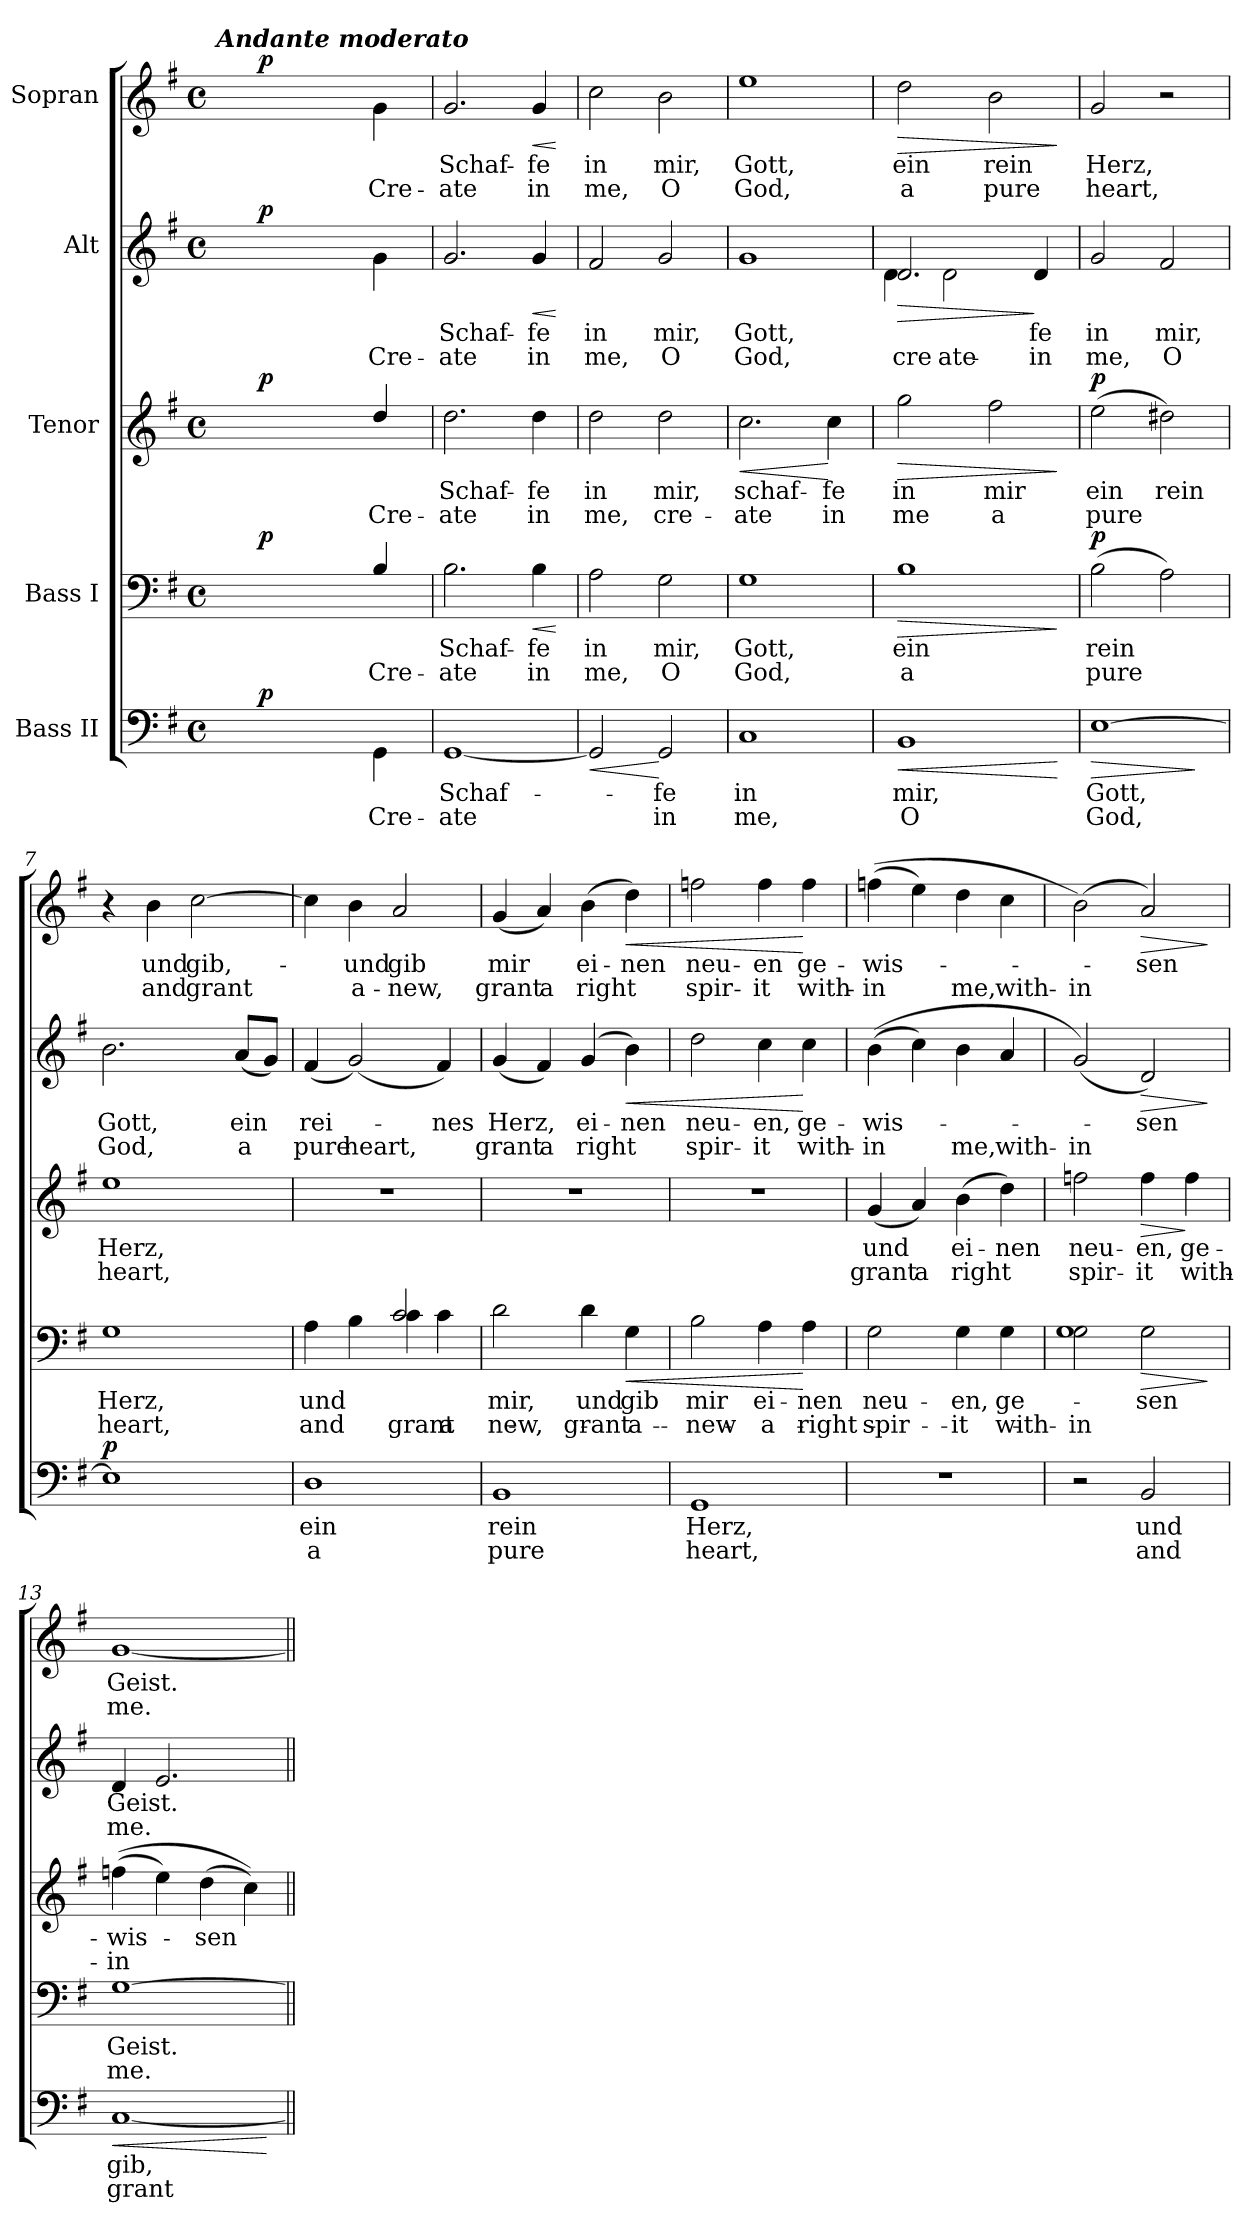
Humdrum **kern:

**kern	**text	**text	**dynam	**kern	**text	**text	**dynam	**kern	**text	**text	**dynam	**kern	**text	**text	**dynam	**kern	**text	**text	**dynam
*part5	*part5	*part5	*part5	*part4	*part4	*part4	*part4	*part3	*part3	*part3	*part3	*part2	*part2	*part2	*part2	*part1	*part1	*part1	*part1
*staff5	*staff5	*staff5	*staff5	*staff4	*staff4	*staff4	*staff4	*staff3	*staff3	*staff3	*staff3	*staff2	*staff2	*staff2	*staff2	*staff1	*staff1	*staff1	*staff1
*I"Bass II	*	*	*	*I"Bass I	*	*	*	*I"Tenor	*	*	*	*I"Alt	*	*	*	*I"Sopran	*	*	*
*clefF4	*	*	*	*clefF4	*	*	*	*clefG2	*	*	*	*clefG2	*	*	*	*clefG2	*	*	*
*k[f#]	*	*	*	*k[f#]	*	*	*	*k[f#]	*	*	*	*k[f#]	*	*	*	*k[f#]	*	*	*
*G:	*	*	*	*G:	*	*	*	*G:	*	*	*	*G:	*	*	*	*G:	*	*	*
*M4/4	*	*	*	*M4/4	*	*	*	*M4/4	*	*	*	*M4/4	*	*	*	*M4/4	*	*	*
*met(c)	*	*	*	*met(c)	*	*	*	*met(c)	*	*	*	*met(c)	*	*	*	*met(c)	*	*	*
=1	=1	=1	=1	=1	=1	=1	=1	=1	=1	=1	=1	=1	=1	=1	=1	=1	=1	=1	=1
*^	*	*	*	*^	*	*	*	*^	*	*	*	*^	*	*	*	*^	*	*	*
!	!	!	!	!	!	!	!	!	!	!	!	!	!	!	!	!	!	!	!	!LO:TX:a:Bi:t=Andante moderato	!	!	!	!
2ryy	8ryy	.	.	.	2ryy	8ryy	.	.	.	2ryy	8ryy	.	.	.	2ryy	8ryy	.	.	.	2ryy	8ryy	.	.	.
.	32ryy	.	.	.	.	32ryy	.	.	.	.	32ryy	.	.	.	.	32ryy	.	.	.	.	32ryy	.	.	.
!	!	!	!	!LO:DY:a	!	!	!	!	!LO:DY:a	!	!	!	!	!LO:DY:a	!	!	!	!	!LO:DY:a	!	!	!	!	!LO:DY:a
.	2ryy	.	.	p	.	2ryy	.	.	p	.	2ryy	.	.	p	.	2ryy	.	.	p	.	2ryy	.	.	p
4ryy	.	.	.	.	4ryy	.	.	.	.	4ryy	.	.	.	.	4ryy	.	.	.	.	4ryy	.	.	.	.
.	4ryy	.	.	.	.	4ryy	.	.	.	.	4ryy	.	.	.	.	4ryy	.	.	.	.	4ryy	.	.	.
4GG\	.	.	Cre-	.	4B/	.	.	Cre-	.	4dd/	.	.	Cre-	.	4g\	.	.	Cre-	.	4g\	.	.	Cre-	.
.	16.ryy	.	.	.	.	16.ryy	.	.	.	.	16.ryy	.	.	.	.	16.ryy	.	.	.	.	16.ryy	.	.	.
=2	=2	=2	=2	=2	=2	=2	=2	=2	=2	=2	=2	=2	=2	=2	=2	=2	=2	=2	=2	=2	=2	=2	=2	=2
!	!	!	!	!	!	!	!	!	!	!	!	!	!	!	!	!	!	!	!	!LO:TX:a:Bi:t=espressivo	!	!	!	!
!	!	!	!	!	!	!	!	!	!	!	!	!	!	!	!LO:TX:a:Bi:t=espressivo	!	!	!	!	!	!	!	!	!
!	!	!	!	!	!	!	!	!	!	!LO:TX:a:Bi:t=espressivo	!	!	!	!	!	!	!	!	!	!	!	!	!	!
!	!	!	!	!	!LO:TX:a:Bi:t=espressivo	!	!	!	!	!	!	!	!	!	!	!	!	!	!	!	!	!	!	!
!LO:TX:a:Bi:t=espressivo	!	!	!	!	!	!	!	!	!	!	!	!	!	!	!	!	!	!	!	!	!	!	!	!
*v	*v	*	*	*	*	*	*	*	*	*v	*v	*	*	*	*v	*v	*	*	*	*v	*v	*	*	*
*	*	*	*	*v	*v	*	*	*	*	*	*	*	*	*	*	*	*	*	*	*
[1GG	Schaf-	-ate	.	2.B\	Schaf-	-ate	.	2.dd\	Schaf-	-ate	.	2.g/	Schaf-	-ate	.	2.g/	Schaf-	-ate	.
!	!	!	!	!	!	!	!LO:HP:b	!	!	!	!	!	!	!	!LO:HP:b	!	!	!	!LO:HP:b
.	.	.	.	4B\	-fe	in	<	4dd\	-fe	in	.	4g/	-fe	in	<	4g/	-fe	in	<
.	.	.	.	.	.	.	[	.	.	.	.	.	.	.	[	.	.	.	[
=3	=3	=3	=3	=3	=3	=3	=3	=3	=3	=3	=3	=3	=3	=3	=3	=3	=3	=3	=3
!	!	!	!LO:HP:b	!	!	!	!	!	!	!	!	!	!	!	!	!	!	!	!
2GG/]	.	.	<	2A\	in	me,	.	2dd\	in	me,	.	2f#/	in	me,	.	2cc\	in	me,	.
2GG/	-fe	in	[	2G\	mir,	O	.	2dd\	mir,	cre-	.	2g/	mir,	O	.	2b\	mir,	O	.
=4	=4	=4	=4	=4	=4	=4	=4	=4	=4	=4	=4	=4	=4	=4	=4	=4	=4	=4	=4
!	!	!	!	!	!	!	!	!	!	!	!LO:HP:b	!	!	!	!	!	!	!	!
1C	in	me,	.	1G	Gott,	God,	.	2.cc\	schaf-	-ate	<	1g	Gott,	God,	.	1ee	Gott,	God,	.
.	.	.	.	.	.	.	.	4cc\	-fe	in	[	.	.	.	.	.	.	.	.
=5	=5	=5	=5	=5	=5	=5	=5	=5	=5	=5	=5	=5	=5	=5	=5	=5	=5	=5	=5
!	!	!	!LO:HP:b	!	!	!	!LO:HP:b	!	!	!	!LO:HP:b	!	!	!	!LO:HP:b	!	!	!	!LO:HP:b
*	*	*	*	*	*	*	*	*	*	*	*	*^	*	*	*	*	*	*	*
1BB	mir,	O	<	1B	ein	a	>	2gg\	in	me	>	2.d/	4d\	.	cre-	>	2dd\	ein	a	>
.	.	.	.	.	.	.	.	.	.	.	.	.	2d\	.	-ate	.	.	.	.	.
.	.	.	.	.	.	.	.	2ff#\	mir	a	.	.	.	.	.	.	2b\	rein	pure	.
.	.	.	.	.	.	.	.	.	.	.	.	4d	4ryy	-fe	in	]	.	.	.	.
*	*	*	*	*	*	*	*	*	*	*	*	*v	*v	*	*	*	*	*	*	*
.	.	.	[	.	.	.	]	.	.	.	]	.	.	.	.	.	.	.	]
=6	=6	=6	=6	=6	=6	=6	=6	=6	=6	=6	=6	=6	=6	=6	=6	=6	=6	=6	=6
!	!	!	!LO:HP:b	!	!	!	!LO:DY:a	!	!	!	!LO:DY:a	!	!	!	!	!	!	!	!
[1E	Gott,	God,	>	(2B\	rein	pure	p	(2ee\	ein	pure	p	2g/	in	me,	.	2g/	Herz,	heart,	.
.	.	.	.	2A\)	.	.	.	2dd#X\)	rein	.	.	2f#/	mir,	O	.	2r	.	.	.
.	.	.	]	.	.	.	.	.	.	.	.	.	.	.	.	.	.	.	.
!!LO:LB:g=z
=7	=7	=7	=7	=7	=7	=7	=7	=7	=7	=7	=7	=7	=7	=7	=7	=7	=7	=7	=7
!	!	!	!LO:DY:a	!	!	!	!	!	!	!	!	!	!	!	!	!	!	!	!
1E]	.	.	p	1G	Herz,	heart,	.	1ee	Herz,	heart,	.	2.b\	Gott,	God,	.	4r	.	.	.
.	.	.	.	.	.	.	.	.	.	.	.	.	.	.	.	4b\	und	and	.
.	.	.	.	.	.	.	.	.	.	.	.	.	.	.	.	[2cc\	gib,-	grant	.
.	.	.	.	.	.	.	.	.	.	.	.	(8a/L	ein	a	.	.	.	.	.
.	.	.	.	.	.	.	.	.	.	.	.	8g/J)	.	.	.	.	.	.	.
=8	=8	=8	=8	=8	=8	=8	=8	=8	=8	=8	=8	=8	=8	=8	=8	=8	=8	=8	=8
*	*	*	*	*^	*	*	*	*	*	*	*	*	*	*	*	*	*	*	*
1D	ein	a	.	4A\	2ryy	und	and	.	1r	.	.	.	(4f#/	rei-	pure	.	4cc\]	.	.	.
.	.	.	.	4B\	.	.	.	.	.	.	.	.	(>2g/)	.	heart,	.	4b\	-und	a-	.
.	.	.	.	2c/	4c\	.	grant	.	.	.	.	.	.	.	.	.	2a/	gib	-new,	.
.	.	.	.	.	4c\	.	a-	.	.	.	.	.	4f#/)	-nes	.	.	.	.	.	.
*	*	*	*	*v	*v	*	*	*	*	*	*	*	*	*	*	*	*	*	*	*
=9	=9	=9	=9	=9	=9	=9	=9	=9	=9	=9	=9	=9	=9	=9	=9	=9	=9	=9	=9
1BB	rein	pure	.	2d\	mir,	-new,	.	1r	.	.	.	(4g/	Herz,	grant	.	(4g/	mir	grant	.
.	.	.	.	.	.	.	.	.	.	.	.	4f#/)	.	a	.	4a/)	.	a	.
.	.	.	.	4d\	und	grant	.	.	.	.	.	(4g/	ei-	right	.	(4b\	ei-	right	.
!	!	!	!	!	!	!	!LO:HP:b	!	!	!	!	!	!	!	!LO:HP:b	!	!	!	!LO:HP:b
.	.	.	.	4G\	gib	a-	<	.	.	.	.	4b\)	-nen	.	<	4dd\)	-nen	.	<
=10	=10	=10	=10	=10	=10	=10	=10	=10	=10	=10	=10	=10	=10	=10	=10	=10	=10	=10	=10
1GG	Herz,	heart,	.	2B\	mir	-new	.	1r	.	.	.	2dd\	neu-	spir-	.	2ffn\	neu-	spir-	.
.	.	.	.	4A\	ei-	a	.	.	.	.	.	4cc\	-en,	-it	.	4ff\	-en	-it	.
.	.	.	.	4A\	-nen	right	[	.	.	.	.	4cc\	ge-	with-	[	4ff\	ge-	with-	[
=11	=11	=11	=11	=11	=11	=11	=11	=11	=11	=11	=11	=11	=11	=11	=11	=11	=11	=11	=11
1r	.	.	.	2G\	neu-	spir-	.	(4g/	und	grant	.	((<4b\	-wis-	-in	.	((<4ffn\	-wis-	-in	.
.	.	.	.	.	.	.	.	4a/)	.	a	.	4cc\)	.	.	.	4ee\)	.	.	.
.	.	.	.	4G\	-en,	-it	.	(4b\	ei-	right	.	4b\	.	me,	.	4dd\	.	me,	.
.	.	.	.	4G\	ge-	with-	.	4dd\)	-nen	.	.	4a/	.	with-	.	4cc\	.	with-	.
=12	=12	=12	=12	=12	=12	=12	=12	=12	=12	=12	=12	=12	=12	=12	=12	=12	=12	=12	=12
*	*	*	*	*^	*	*	*	*	*	*	*	*	*	*	*	*	*	*	*
2r	.	.	.	2G\	1G	.	-in	.	2ffn\	neu-	spir-	.	(>2g/)	.	-in	.	(2b\)	.	-in	.
!	!	!	!	!	!	!	!	!LO:HP:b	!	!	!	!LO:HP:b	!	!	!	!LO:HP:b	!	!	!	!LO:HP:b
2BB/	und	and	.	2G\	.	-sen	.	>	4ff\	-en,	-it	>	2d/)	-sen	.	>	2a/)	-sen	.	>
.	.	.	.	.	.	.	.	.	4ff\	ge-	with-	]	.	.	.	.	.	.	.	.
*	*	*	*	*v	*v	*	*	*	*	*	*	*	*	*	*	*	*	*	*	*
.	.	.	.	.	.	.	]	.	.	.	.	.	.	.	]	.	.	.	]
!!LO:PB:g=z
=13	=13	=13	=13	=13	=13	=13	=13	=13	=13	=13	=13	=13	=13	=13	=13	=13	=13	=13	=13
!	!	!	!LO:HP:b	!	!	!	!	!	!	!	!	!	!	!	!	!	!	!	!
[1C	gib,	grant	<	[1G	Geist.	me.	.	(<(4ffn\	-wis-	-in	.	4d/	Geist.	me.	.	[1g	Geist.	me.	.
.	.	.	.	.	.	.	.	4ee\)	.	.	.	2.e/	.	.	.	.	.	.	.
.	.	.	.	.	.	.	.	(<4dd\	-sen	.	.	.	.	.	.	.	.	.	.
.	.	.	.	.	.	.	.	4cc\))	.	.	.	.	.	.	.	.	.	.	.
.	.	.	[	.	.	.	.	.	.	.	.	.	.	.	.	.	.	.	.
=||	=||	=||	=||	=||	=||	=||	=||	=||	=||	=||	=||	=||	=||	=||	=||	=||	=||	=||	=||
*-	*-	*-	*-	*-	*-	*-	*-	*-	*-	*-	*-	*-	*-	*-	*-	*-	*-	*-	*-
